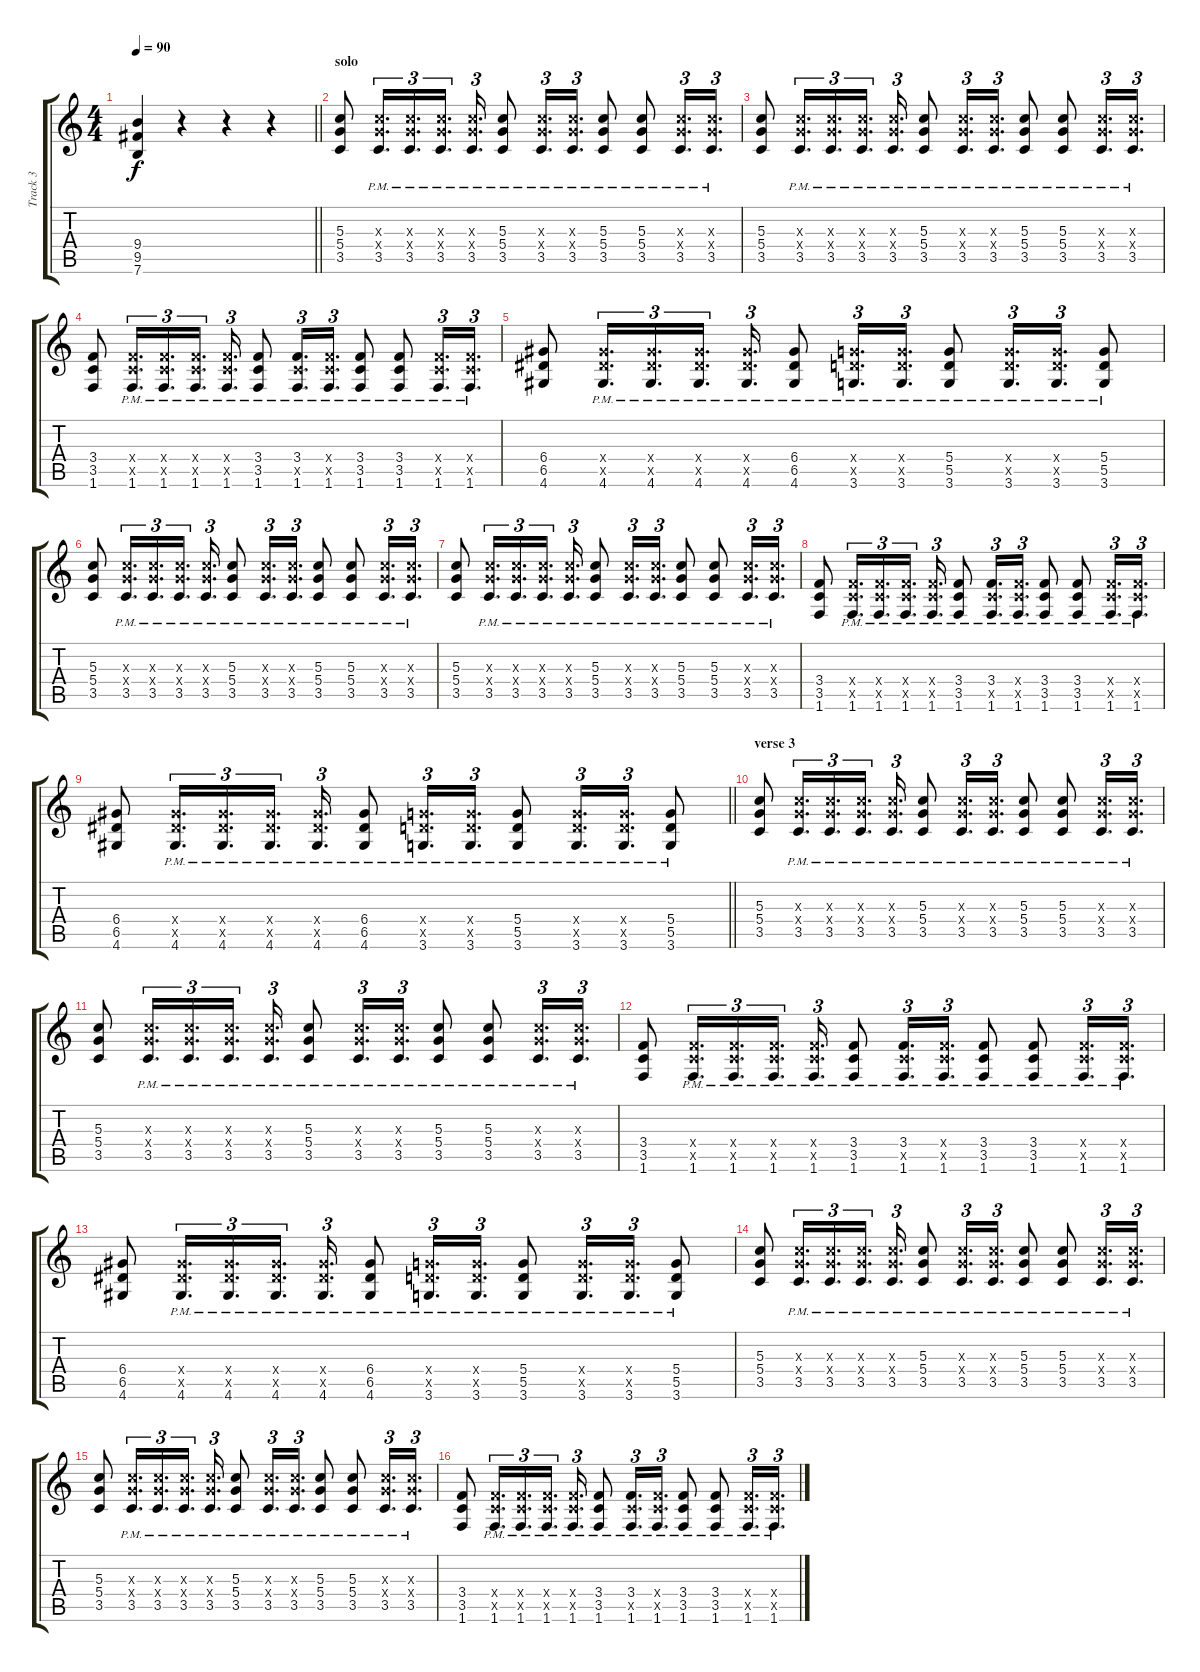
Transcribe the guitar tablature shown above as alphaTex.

\track ("Track 3" "Track 3") {instrument overdrivenguitar}
\staff {score tabs}
\tuning (E4 B3 G3 D3 A2 E2) {hide}
\ts (4 4)
\tempo 90
\clef g2
\barLineRight lightlight
\ks c
(9.4{t} 9.5{t} 7.6{t}).4{dy f} r.4 r.4 r.4 |
\section ("" "solo")
(5.3 5.4 3.5).8 (5.3{x} 5.4{x} 3.5{pm}).16{d tu (3 2)} (5.3{x} 5.4{x} 3.5{pm}).16{d tu (3 2)} (5.3{x} 5.4{x} 3.5{pm}).16{d tu (3 2)} (5.3{x} 5.4{x} 3.5{pm}).16{d tu (3 2)} (5.3 5.4 3.5{pm}).8 (5.3{x} 5.4{x} 3.5{pm}).16{d tu (3 2)} (5.3{x} 5.4{x} 3.5{pm}).16{d tu (3 2)} (5.3 5.4 3.5{pm}).8 (5.3 5.4 3.5{pm}).8 (5.3{x} 5.4{x} 3.5{pm}).16{d tu (3 2)} (5.3{x} 5.4{x} 3.5{pm}).16{d tu (3 2)} |
(5.3 5.4 3.5).8 (5.3{x} 5.4{x} 3.5{pm}).16{d tu (3 2)} (5.3{x} 5.4{x} 3.5{pm}).16{d tu (3 2)} (5.3{x} 5.4{x} 3.5{pm}).16{d tu (3 2)} (5.3{x} 5.4{x} 3.5{pm}).16{d tu (3 2)} (5.3 5.4 3.5{pm}).8 (5.3{x} 5.4{x} 3.5{pm}).16{d tu (3 2)} (5.3{x} 5.4{x} 3.5{pm}).16{d tu (3 2)} (5.3 5.4 3.5{pm}).8 (5.3 5.4 3.5{pm}).8 (5.3{x} 5.4{x} 3.5{pm}).16{d tu (3 2)} (5.3{x} 5.4{x} 3.5{pm}).16{d tu (3 2)} |
(3.4 3.5 1.6).8 (3.4{x} 3.5{pm x} 1.6).16{d tu (3 2)} (3.4{x} 3.5{pm x} 1.6).16{d tu (3 2)} (3.4{x} 3.5{pm x} 1.6).16{d tu (3 2)} (3.4{x} 3.5{pm x} 1.6).16{d tu (3 2)} (3.4 3.5{pm} 1.6).8 (3.4 3.5{pm x} 1.6).16{d tu (3 2)} (3.4{x} 3.5{pm x} 1.6).16{d tu (3 2)} (3.4 3.5{pm} 1.6).8 (3.4 3.5{pm} 1.6).8 (3.4{x} 3.5{pm x} 1.6).16{d tu (3 2)} (3.4{x} 3.5{pm x} 1.6).16{d tu (3 2)} |
(6.4 6.5 4.6).8 (6.4{x} 6.5{pm x} 4.6).16{d tu (3 2)} (6.4{x} 6.5{pm x} 4.6).16{d tu (3 2)} (6.4{x} 6.5{pm x} 4.6).16{d tu (3 2)} (6.4{x} 6.5{pm x} 4.6).16{d tu (3 2)} (6.4 6.5{pm} 4.6).8 (5.4{x} 5.5{pm x} 3.6).16{d tu (3 2)} (5.4{x} 5.5{pm x} 3.6).16{d tu (3 2)} (5.4 5.5{pm} 3.6).8 (5.4{x} 5.5{pm x} 3.6).16{d tu (3 2)} (5.4{x} 5.5{pm x} 3.6).16{d tu (3 2)} (5.4 5.5{pm} 3.6).8 |
(5.3 5.4 3.5).8 (5.3{x} 5.4{x} 3.5{pm}).16{d tu (3 2)} (5.3{x} 5.4{x} 3.5{pm}).16{d tu (3 2)} (5.3{x} 5.4{x} 3.5{pm}).16{d tu (3 2)} (5.3{x} 5.4{x} 3.5{pm}).16{d tu (3 2)} (5.3 5.4 3.5{pm}).8 (5.3{x} 5.4{x} 3.5{pm}).16{d tu (3 2)} (5.3{x} 5.4{x} 3.5{pm}).16{d tu (3 2)} (5.3 5.4 3.5{pm}).8 (5.3 5.4 3.5{pm}).8 (5.3{x} 5.4{x} 3.5{pm}).16{d tu (3 2)} (5.3{x} 5.4{x} 3.5{pm}).16{d tu (3 2)} |
(5.3 5.4 3.5).8 (5.3{x} 5.4{x} 3.5{pm}).16{d tu (3 2)} (5.3{x} 5.4{x} 3.5{pm}).16{d tu (3 2)} (5.3{x} 5.4{x} 3.5{pm}).16{d tu (3 2)} (5.3{x} 5.4{x} 3.5{pm}).16{d tu (3 2)} (5.3 5.4 3.5{pm}).8 (5.3{x} 5.4{x} 3.5{pm}).16{d tu (3 2)} (5.3{x} 5.4{x} 3.5{pm}).16{d tu (3 2)} (5.3 5.4 3.5{pm}).8 (5.3 5.4 3.5{pm}).8 (5.3{x} 5.4{x} 3.5{pm}).16{d tu (3 2)} (5.3{x} 5.4{x} 3.5{pm}).16{d tu (3 2)} |
(3.4 3.5 1.6).8 (3.4{x} 3.5{pm x} 1.6).16{d tu (3 2)} (3.4{x} 3.5{pm x} 1.6).16{d tu (3 2)} (3.4{x} 3.5{pm x} 1.6).16{d tu (3 2)} (3.4{x} 3.5{pm x} 1.6).16{d tu (3 2)} (3.4 3.5{pm} 1.6).8 (3.4 3.5{pm x} 1.6).16{d tu (3 2)} (3.4{x} 3.5{pm x} 1.6).16{d tu (3 2)} (3.4 3.5{pm} 1.6).8 (3.4 3.5{pm} 1.6).8 (3.4{x} 3.5{pm x} 1.6).16{d tu (3 2)} (3.4{x} 3.5{pm x} 1.6).16{d tu (3 2)} |
\barLineRight lightlight
(6.4 6.5 4.6).8 (6.4{x} 6.5{pm x} 4.6).16{d tu (3 2)} (6.4{x} 6.5{pm x} 4.6).16{d tu (3 2)} (6.4{x} 6.5{pm x} 4.6).16{d tu (3 2)} (6.4{x} 6.5{pm x} 4.6).16{d tu (3 2)} (6.4 6.5{pm} 4.6).8 (5.4{x} 5.5{pm x} 3.6).16{d tu (3 2)} (5.4{x} 5.5{pm x} 3.6).16{d tu (3 2)} (5.4 5.5{pm} 3.6).8 (5.4{x} 5.5{pm x} 3.6).16{d tu (3 2)} (5.4{x} 5.5{pm x} 3.6).16{d tu (3 2)} (5.4 5.5{pm} 3.6).8 |
\section ("" "verse 3")
(5.3 5.4 3.5).8 (5.3{x} 5.4{x} 3.5{pm}).16{d tu (3 2)} (5.3{x} 5.4{x} 3.5{pm}).16{d tu (3 2)} (5.3{x} 5.4{x} 3.5{pm}).16{d tu (3 2)} (5.3{x} 5.4{x} 3.5{pm}).16{d tu (3 2)} (5.3 5.4 3.5{pm}).8 (5.3{x} 5.4{x} 3.5{pm}).16{d tu (3 2)} (5.3{x} 5.4{x} 3.5{pm}).16{d tu (3 2)} (5.3 5.4 3.5{pm}).8 (5.3 5.4 3.5{pm}).8 (5.3{x} 5.4{x} 3.5{pm}).16{d tu (3 2)} (5.3{x} 5.4{x} 3.5{pm}).16{d tu (3 2)} |
(5.3 5.4 3.5).8 (5.3{x} 5.4{x} 3.5{pm}).16{d tu (3 2)} (5.3{x} 5.4{x} 3.5{pm}).16{d tu (3 2)} (5.3{x} 5.4{x} 3.5{pm}).16{d tu (3 2)} (5.3{x} 5.4{x} 3.5{pm}).16{d tu (3 2)} (5.3 5.4 3.5{pm}).8 (5.3{x} 5.4{x} 3.5{pm}).16{d tu (3 2)} (5.3{x} 5.4{x} 3.5{pm}).16{d tu (3 2)} (5.3 5.4 3.5{pm}).8 (5.3 5.4 3.5{pm}).8 (5.3{x} 5.4{x} 3.5{pm}).16{d tu (3 2)} (5.3{x} 5.4{x} 3.5{pm}).16{d tu (3 2)} |
(3.4 3.5 1.6).8 (3.4{x} 3.5{pm x} 1.6).16{d tu (3 2)} (3.4{x} 3.5{pm x} 1.6).16{d tu (3 2)} (3.4{x} 3.5{pm x} 1.6).16{d tu (3 2)} (3.4{x} 3.5{pm x} 1.6).16{d tu (3 2)} (3.4 3.5{pm} 1.6).8 (3.4 3.5{pm x} 1.6).16{d tu (3 2)} (3.4{x} 3.5{pm x} 1.6).16{d tu (3 2)} (3.4 3.5{pm} 1.6).8 (3.4 3.5{pm} 1.6).8 (3.4{x} 3.5{pm x} 1.6).16{d tu (3 2)} (3.4{x} 3.5{pm x} 1.6).16{d tu (3 2)} |
(6.4 6.5 4.6).8 (6.4{x} 6.5{pm x} 4.6).16{d tu (3 2)} (6.4{x} 6.5{pm x} 4.6).16{d tu (3 2)} (6.4{x} 6.5{pm x} 4.6).16{d tu (3 2)} (6.4{x} 6.5{pm x} 4.6).16{d tu (3 2)} (6.4 6.5{pm} 4.6).8 (5.4{x} 5.5{pm x} 3.6).16{d tu (3 2)} (5.4{x} 5.5{pm x} 3.6).16{d tu (3 2)} (5.4 5.5{pm} 3.6).8 (5.4{x} 5.5{pm x} 3.6).16{d tu (3 2)} (5.4{x} 5.5{pm x} 3.6).16{d tu (3 2)} (5.4 5.5{pm} 3.6).8 |
(5.3 5.4 3.5).8 (5.3{x} 5.4{x} 3.5{pm}).16{d tu (3 2)} (5.3{x} 5.4{x} 3.5{pm}).16{d tu (3 2)} (5.3{x} 5.4{x} 3.5{pm}).16{d tu (3 2)} (5.3{x} 5.4{x} 3.5{pm}).16{d tu (3 2)} (5.3 5.4 3.5{pm}).8 (5.3{x} 5.4{x} 3.5{pm}).16{d tu (3 2)} (5.3{x} 5.4{x} 3.5{pm}).16{d tu (3 2)} (5.3 5.4 3.5{pm}).8 (5.3 5.4 3.5{pm}).8 (5.3{x} 5.4{x} 3.5{pm}).16{d tu (3 2)} (5.3{x} 5.4{x} 3.5{pm}).16{d tu (3 2)} |
(5.3 5.4 3.5).8 (5.3{x} 5.4{x} 3.5{pm}).16{d tu (3 2)} (5.3{x} 5.4{x} 3.5{pm}).16{d tu (3 2)} (5.3{x} 5.4{x} 3.5{pm}).16{d tu (3 2)} (5.3{x} 5.4{x} 3.5{pm}).16{d tu (3 2)} (5.3 5.4 3.5{pm}).8 (5.3{x} 5.4{x} 3.5{pm}).16{d tu (3 2)} (5.3{x} 5.4{x} 3.5{pm}).16{d tu (3 2)} (5.3 5.4 3.5{pm}).8 (5.3 5.4 3.5{pm}).8 (5.3{x} 5.4{x} 3.5{pm}).16{d tu (3 2)} (5.3{x} 5.4{x} 3.5{pm}).16{d tu (3 2)} |
(3.4 3.5 1.6).8 (3.4{x} 3.5{pm x} 1.6).16{d tu (3 2)} (3.4{x} 3.5{pm x} 1.6).16{d tu (3 2)} (3.4{x} 3.5{pm x} 1.6).16{d tu (3 2)} (3.4{x} 3.5{pm x} 1.6).16{d tu (3 2)} (3.4 3.5{pm} 1.6).8 (3.4 3.5{pm x} 1.6).16{d tu (3 2)} (3.4{x} 3.5{pm x} 1.6).16{d tu (3 2)} (3.4 3.5{pm} 1.6).8 (3.4 3.5{pm} 1.6).8 (3.4{x} 3.5{pm x} 1.6).16{d tu (3 2)} (3.4{x} 3.5{pm x} 1.6).16{d tu (3 2)}
